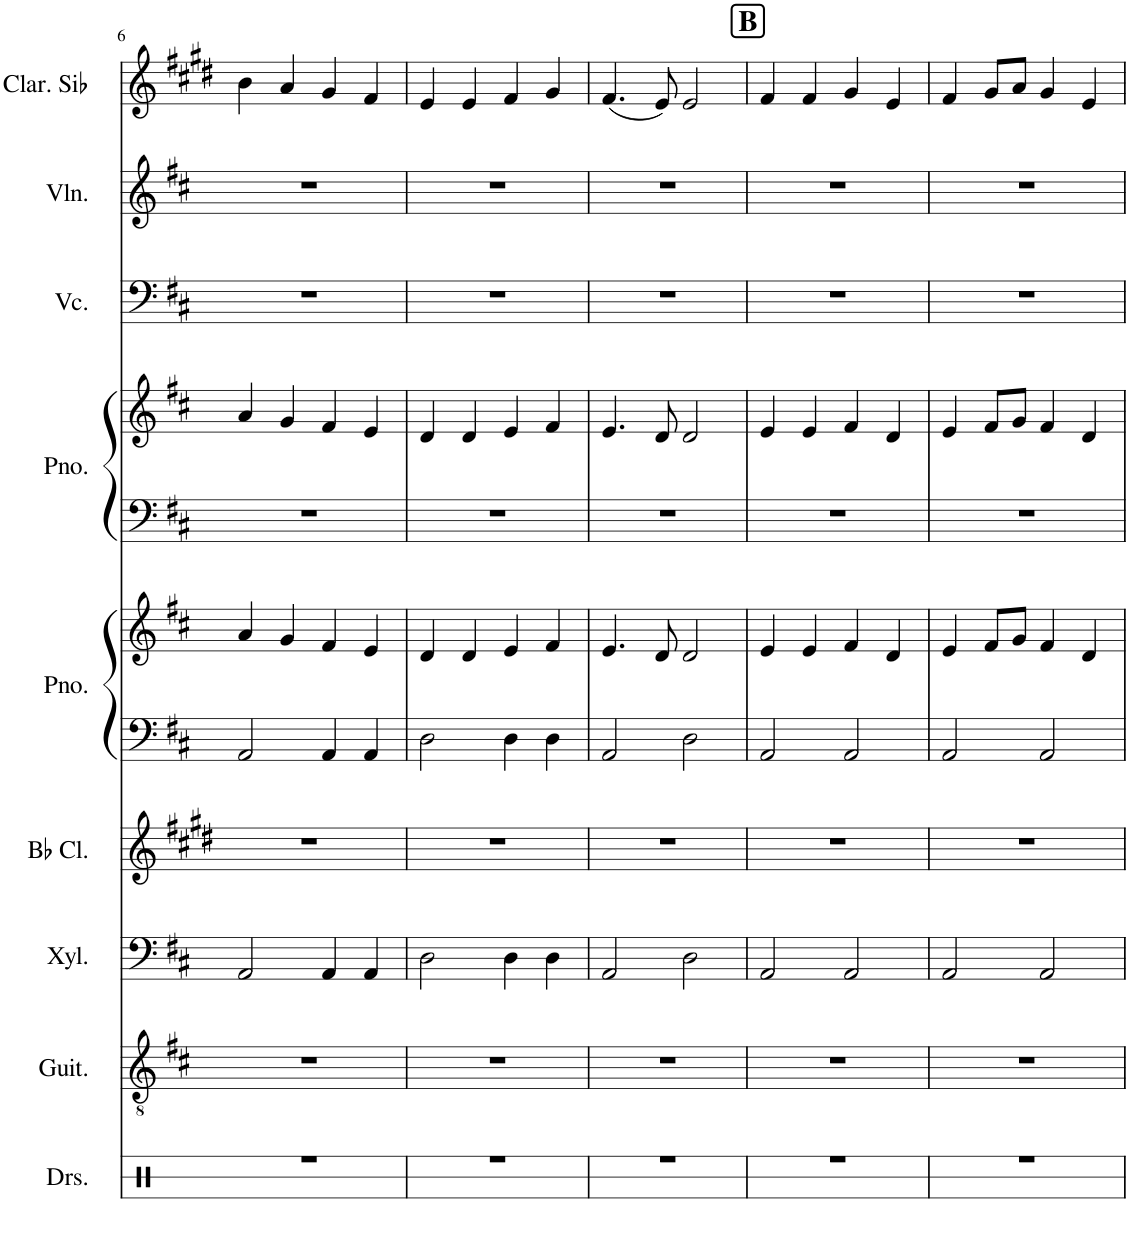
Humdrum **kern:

**kern	**kern	**kern	**kern	**kern	**kern	**kern	**kern	**kern	**kern	**kern
*part9	*part8	*part7	*part6	*part5	*part5	*part4	*part4	*part3	*part2	*part1
*staff11	*staff10	*staff9	*staff8	*staff7	*staff6	*staff5	*staff4	*staff3	*staff2	*staff1
*I"Drumset	*I"Classical Guitar	*I"Xylophone	*I"Bb Clarinet	*I"Piano	*	*I"Piano	*	*I"Violoncello	*I"Violin	*I"Clarinette en Sib
*I'Drs.	*I'Guit.	*I'Xyl.	*I'Bb Cl.	*I'Pno.	*	*I'Pno.	*	*I'Vc.	*I'Vln.	*I'Clar. Sib
!!LO:PB:g=z
*clefX	*clefGv2	*clefF4	*clefG2	*clefF4	*clefG2	*clefF4	*clefG2	*clefF4	*clefG2	*clefG2
*	*	*Trd-7c-12	*Trd1c2	*	*	*	*	*	*	*Trd1c2
*k[]	*k[f#c#]	*k[f#c#]	*k[f#c#g#d#]	*k[f#c#]	*k[f#c#]	*k[f#c#]	*k[f#c#]	*k[f#c#]	*k[f#c#]	*k[f#c#g#d#]
*M4/4	*M4/4	*M4/4	*M4/4	*M4/4	*M4/4	*M4/4	*M4/4	*M4/4	*M4/4	*M4/4
=6	=6	=6	=6	=6	=6	=6	=6	=6	=6	=6
1r	1r	2AA/	1r	2AA/	4a/	1r	4a/	1r	1r	4b\
.	.	.	.	.	4g/	.	4g/	.	.	4a/
.	.	4AA/	.	4AA/	4f#/	.	4f#/	.	.	4g#/
.	.	4AA/	.	4AA/	4e/	.	4e/	.	.	4f#/
=7	=7	=7	=7	=7	=7	=7	=7	=7	=7	=7
1r	1r	2D\	1r	2D\	4d/	1r	4d/	1r	1r	4e/
.	.	.	.	.	4d/	.	4d/	.	.	4e/
.	.	4D\	.	4D\	4e/	.	4e/	.	.	4f#/
.	.	4D\	.	4D\	4f#/	.	4f#/	.	.	4g#/
=8	=8	=8	=8	=8	=8	=8	=8	=8	=8	=8
1r	1r	2AA/	1r	2AA/	4.e/	1r	4.e/	1r	1r	(4.f#/
.	.	.	.	.	8d/	.	8d/	.	.	8e/)
.	.	2D\	.	2D\	2d/	.	2d/	.	.	2e/
!!LO:REH:place=s1:a:B:cj:fs=14:t=B
=9	=9	=9	=9	=9	=9	=9	=9	=9	=9	=9
1r	1r	2AA/	1r	2AA/	4e/	1r	4e/	1r	1r	4f#/
.	.	.	.	.	4e/	.	4e/	.	.	4f#/
.	.	2AA/	.	2AA/	4f#/	.	4f#/	.	.	4g#/
.	.	.	.	.	4d/	.	4d/	.	.	4e/
=10	=10	=10	=10	=10	=10	=10	=10	=10	=10	=10
1r	1r	2AA/	1r	2AA/	4e/	1r	4e/	1r	1r	4f#/
.	.	.	.	.	8f#/L	.	8f#/L	.	.	8g#/L
.	.	.	.	.	8g/J	.	8g/J	.	.	8a/J
.	.	2AA/	.	2AA/	4f#/	.	4f#/	.	.	4g#/
.	.	.	.	.	4d/	.	4d/	.	.	4e/
=	=	=	=	=	=	=	=	=	=	=
*-	*-	*-	*-	*-	*-	*-	*-	*-	*-	*-
